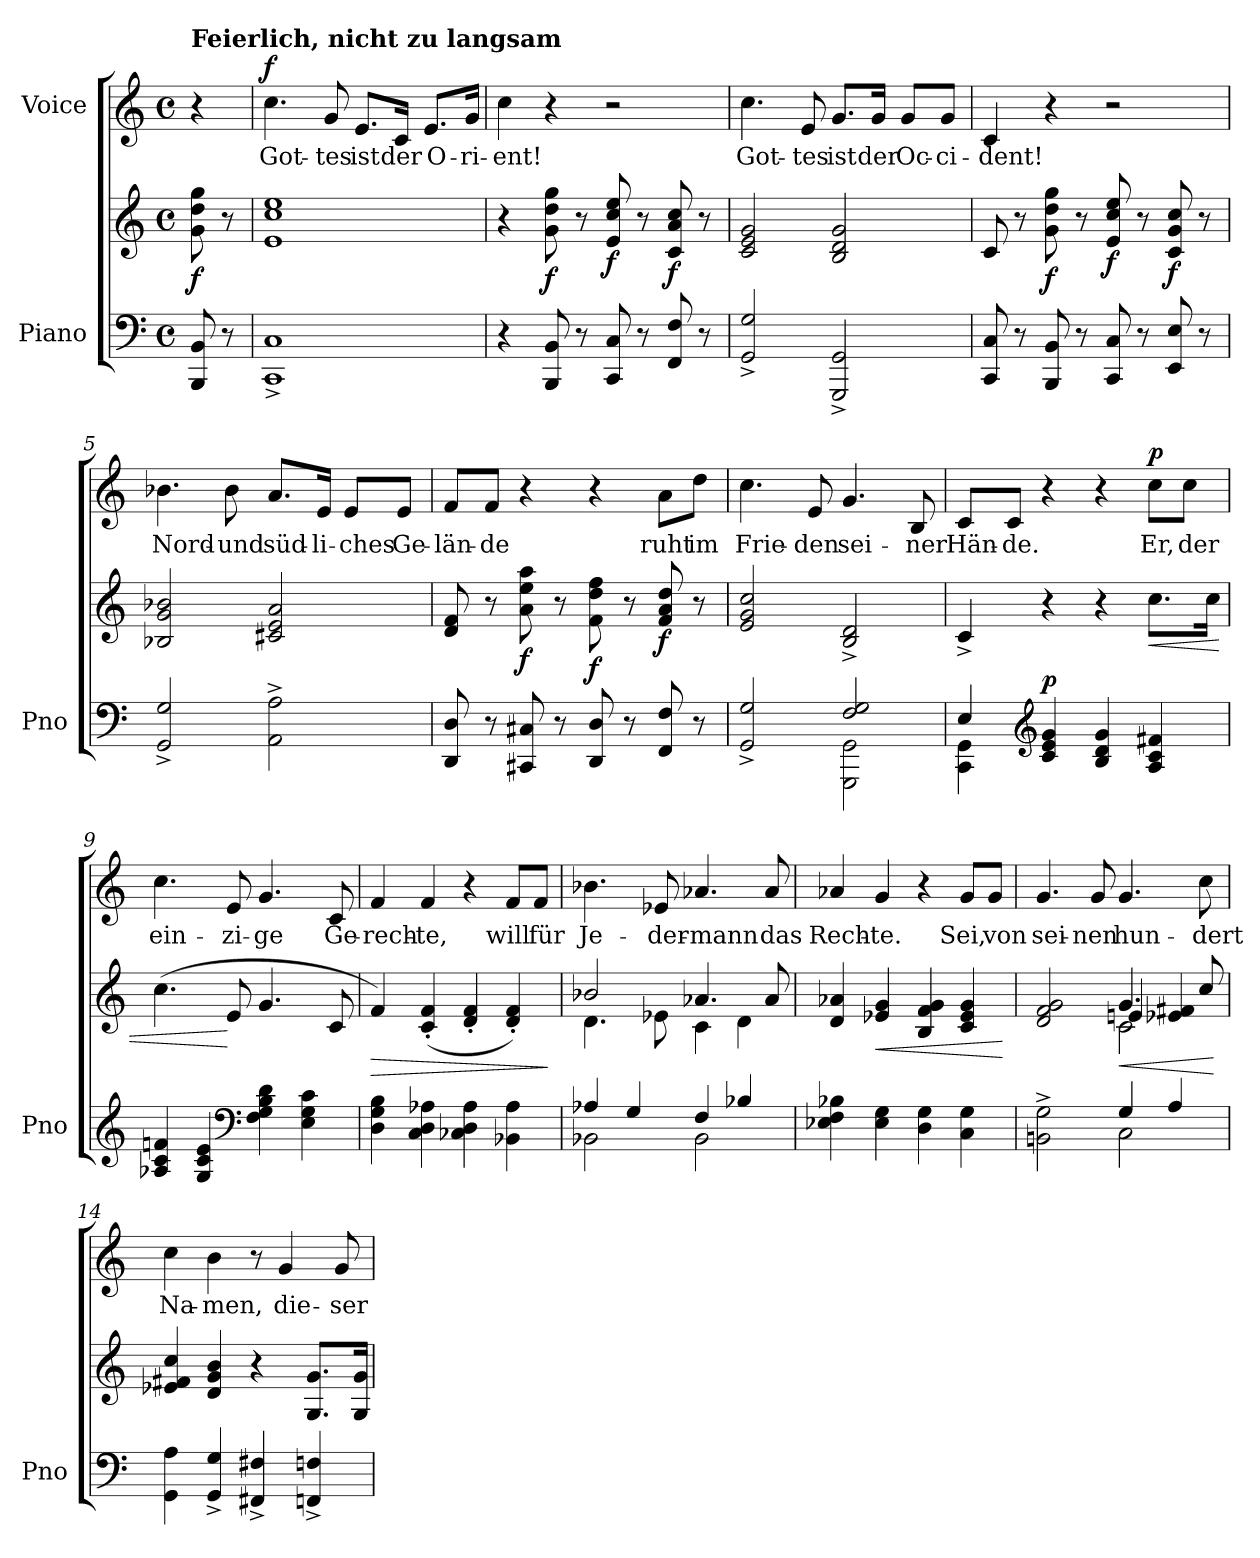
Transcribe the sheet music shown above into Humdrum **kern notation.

**kern	**kern	**dynam	**kern	**text	**dynam
*part2	*part2	*part2	*part1	*part1	*part1
*staff3	*staff2	*staff2/3	*staff1	*staff1	*staff1
*I"Piano	*	*	*I"Voice	*	*
*I'Pno	*	*	*	*	*
*clefF4	*clefG2	*	*clefG2	*	*
*k[]	*k[]	*	*k[]	*	*
*M4/4	*M4/4	*	*M4/4	*	*
*met(c)	*met(c)	*	*met(c)	*	*
=	=	=	=	=	=
!	!	!	!LO:TX:a:B:t=Feierlich, nicht zu langsam	!	!
!	!	!LO:DY:b	!	!	!
8BBB/ 8BB/	8g\ 8dd\ 8gg\	f	4r	.	.
8r	8r	.	.	.	.
=1	=1	=1	=1	=1	=1
!	!	!	!	!LO:LY:b	!LO:DY:a
1CC^> 1C^>	1e 1cc 1ee	.	4.cc\	Got-	f
!	!	!	!	!LO:LY:b	!
.	.	.	8g/	-tes	.
!	!	!	!	!LO:LY:b	!
.	.	.	8.e/L	ist	.
!	!	!	!	!LO:LY:b	!
.	.	.	16c/Jk	der	.
!	!	!	!	!LO:LY:b	!
.	.	.	8.e/L	O-	.
!	!	!	!	!LO:LY:b	!
.	.	.	16g/Jk	-ri-	.
=2	=2	=2	=2	=2	=2
!	!	!	!	!LO:LY:b	!
4r	4r	.	4cc\	-ent!	.
!	!	!LO:DY:b	!	!	!
8BBB/ 8BB/	8g\ 8dd\ 8gg\	f	4r	.	.
8r	8r	.	.	.	.
!	!	!LO:DY:b	!	!	!
8CC/ 8C/	8e/ 8cc/ 8ee/	f	2r	.	.
8r	8r	.	.	.	.
!	!	!LO:DY:b	!	!	!
8FF/ 8F/	8c/ 8a/ 8cc/	f	.	.	.
8r	8r	.	.	.	.
=3	=3	=3	=3	=3	=3
!	!	!	!	!LO:LY:b	!
2GG/^> 2G/^>	2c/ 2e/ 2g/	.	4.cc\	Got-	.
!	!	!	!	!LO:LY:b	!
.	.	.	8e/	-tes	.
!	!	!	!	!LO:LY:b	!
2GGG/^> 2GG/^>	2B/ 2d/ 2g/	.	8.g/L	ist	.
!	!	!	!	!LO:LY:b	!
.	.	.	16g/Jk	der	.
!	!	!	!	!LO:LY:b	!
.	.	.	8g/L	Oc-	.
!	!	!	!	!LO:LY:b	!
.	.	.	8g/J	-ci-	.
=4	=4	=4	=4	=4	=4
!	!	!	!	!LO:LY:b	!
8CC/ 8C/	8c/	.	4c/	-dent!	.
8r	8r	.	.	.	.
!	!	!LO:DY:b	!	!	!
8BBB/ 8BB/	8g\ 8dd\ 8gg\	f	4r	.	.
8r	8r	.	.	.	.
!	!	!LO:DY:b	!	!	!
8CC/ 8C/	8e/ 8cc/ 8ee/	f	2r	.	.
8r	8r	.	.	.	.
!	!	!LO:DY:b	!	!	!
8EE/ 8E/	8c/ 8g/ 8cc/	f	.	.	.
8r	8r	.	.	.	.
!!LO:LB:g=z
=5	=5	=5	=5	=5	=5
!	!	!	!	!LO:LY:b	!
2GG/^> 2G/^>	2B-X/ 2g/ 2b-X/	.	4.b-X\	Nord-	.
!	!	!	!	!LO:LY:b	!
.	.	.	8b-\	-und	.
!	!	!	!	!LO:LY:b	!
2AA\^> 2A\^>	2c#X/ 2e/ 2a/	.	8.a/L	süd-	.
!	!	!	!	!LO:LY:b	!
.	.	.	16e/Jk	-li-	.
!	!	!	!	!LO:LY:b	!
.	.	.	8e/L	-ches	.
!	!	!	!	!LO:LY:b	!
.	.	.	8e/J	Ge-	.
=6	=6	=6	=6	=6	=6
!	!	!	!	!LO:LY:b	!
8DD/ 8D/	8d/ 8f/	.	8f/L	-län-	.
!	!	!	!	!LO:LY:b	!
8r	8r	.	8f/J	-de	.
!	!	!LO:DY:b	!	!	!
8CC#X/ 8C#X/	8a\ 8ee\ 8aa\	f	4r	.	.
8r	8r	.	.	.	.
!	!	!LO:DY:b	!	!	!
8DD/ 8D/	8f\ 8dd\ 8ff\	f	4r	.	.
8r	8r	.	.	.	.
!	!	!LO:DY:b	!	!LO:LY:b	!
8FF/ 8F/	8f/ 8a/ 8dd/	f	8a\L	ruht	.
!	!	!	!	!LO:LY:b	!
8r	8r	.	8dd\J	im	.
=7	=7	=7	=7	=7	=7
*^	*	*	*	*	*
!	!	!	!	!	!LO:LY:b	!
2GG/^> 2G/^>	2ryy	2e/ 2g/ 2cc/	.	4.cc\	Frie-	.
!	!	!	!	!	!LO:LY:b	!
.	.	.	.	8e/	-den	.
!	!	!	!	!	!LO:LY:b	!
2F/ 2G/	2GGG\ 2GG\	2B/^> 2d/^>	.	4.g/	sei-	.
!	!	!	!	!	!LO:LY:b	!
.	.	.	.	8B/	-ner	.
=8	=8	=8	=8	=8	=8	=8
!	!	!	!	!	!LO:LY:b	!
4E/	4CC\ 4GG\	4c^>/	.	8c/L	Hän-	.
!	!	!	!	!	!LO:LY:b	!
.	.	.	.	8c/J	-de.	.
*clefG2	*	*	*	*	*	*
!	!	!	!LO:DY:a=2	!	!	!
4c/ 4e/ 4g/	2.ryy	4r	p	4r	.	.
4B/ 4d/ 4g/	.	4r	.	4r	.	.
!	!	!	!LO:HP:b	!	!LO:LY:b	!LO:DY:a
4A/ 4c/ 4f#X/	.	8.cc\L	<	8cc\L	Er,	p
!	!	!	!	!	!LO:LY:b	!
.	.	.	.	8cc\J	der	.
.	.	16cc\Jk	.	.	.	.
*v	*v	*	*	*	*	*
=9	=9	=9	=9	=9	=9
!	!	!	!	!LO:LY:b	!
4A-X/ 4c/ 4fn/	(4.cc\	.	4.cc\	ein-	.
4G/ 4c/ 4e/	.	.	.	.	.
!	!	!	!	!LO:LY:b	!
.	8e/	[	8e/	-zi-	.
*clefF4	*	*	*	*	*
!	!	!	!	!LO:LY:b	!
4F\ 4G\ 4B\ 4d\	4.g/	.	4.g/	-ge	.
4E\ 4G\ 4c\	.	.	.	.	.
!	!	!	!	!LO:LY:b	!
.	8c/	.	8c/	Ge-	.
!!LO:LB:g=z
=10	=10	=10	=10	=10	=10
!	!	!LO:HP:b	!	!LO:LY:b	!
4D\ 4G\ 4B\	4f/)	>	4f/	-rech-	.
!	!	!	!	!LO:LY:b	!
4C\ 4D\ 4A-X\	(4c/' 4f/'	.	4f/	-te,	.
4C-X\ 4D\ 4A-\	4d/' 4f/'	.	4r	.	.
!	!	!	!	!LO:LY:b	!
4BB-X\ 4A-\	4d/' 4f/')	.	8f/L	will	.
!	!	!	!	!LO:LY:b	!
.	.	.	8f/J	für	.
.	.	]	.	.	.
=11	=11	=11	=11	=11	=11
*^	*^	*	*	*	*
!	!	!	!	!	!	!LO:LY:b	!
4A-X/	2BB-X\	2b-X/	4.d\	.	4.b-X\	Je-	.
4G/	.	.	.	.	.	.	.
!	!	!	!	!	!	!LO:LY:b	!
.	.	.	8e-X\	.	8e-X/	-der-	.
!	!	!	!	!	!	!LO:LY:b	!
4F/	2BB-\	4.a-X/	4c\	.	4.a-X/	-mann	.
4B-X/	.	.	4d\	.	.	.	.
!	!	!	!	!	!	!LO:LY:b	!
.	.	8a-/	.	.	8a-/	das	.
*v	*v	*	*	*	*	*	*
*	*v	*v	*	*	*	*
=12	=12	=12	=12	=12	=12
!	!	!	!	!LO:LY:b	!
4E-X\ 4F\ 4B-X\	4d/ 4a-X/	.	4a-X/	Rech-	.
!	!	!LO:HP:b	!	!LO:LY:b	!
4E-\ 4G\	4e-X/ 4g/	<	4g/	-te.	.
4D\ 4G\	4B/ 4f/ 4g/	.	4r	.	.
!	!	!	!	!LO:LY:b	!
4C\ 4G\	4c/ 4e-/ 4g/	.	8g/L	Sei,	.
!	!	!	!	!LO:LY:b	!
.	.	.	8g/J	von	.
.	.	[	.	.	.
=13	=13	=13	=13	=13	=13
*^	*^	*	*	*	*
*	*	*	*^	*	*	*	*
!	!	!	!	!	!	!	!LO:LY:b	!
2BBn\^ 2G\^	2ryy	2d/ 2f/ 2g/	2ryy	2ryy	.	4.g/	sei-	.
!	!	!	!	!	!	!	!LO:LY:b	!
.	.	.	.	.	.	8g/	-nen	.
!	!	!	!	!	!LO:HP:b	!	!LO:LY:b	!
4G/	2C\	4.g/	2c\	4en/	<	4.g/	hun-	.
4A/	.	.	.	4e-X/ 4f#X/	.	.	.	.
!	!	!	!	!	!	!	!LO:LY:b	!
.	.	8cc/	.	.	.	8cc\	-dert	.
*v	*v	*	*	*	*	*	*	*
*	*v	*v	*v	*	*	*	*
.	.	[	.	.	.
=14	=14	=14	=14	=14	=14
!	!	!	!	!LO:LY:b	!
4GG\ 4A\	4e-X/ 4f#X/ 4cc/	.	4cc\	Na-	.
!	!	!	!	!LO:LY:b	!
4GG/^ 4G/^	4d/ 4g/ 4b/	.	4b\	-men,	.
4FF#X/^ 4F#X/^	4r	.	8r	.	.
!	!	!	!	!LO:LY:b	!
.	.	.	4g/	die-	.
4FFn/^ 4Fn/^	8.G/ 8.g/L	.	.	.	.
!	!	!	!	!LO:LY:b	!
.	.	.	8g/	-ser	.
.	16G/ 16g/Jk	.	.	.	.
=	=	=	=	=	=
*-	*-	*-	*-	*-	*-
